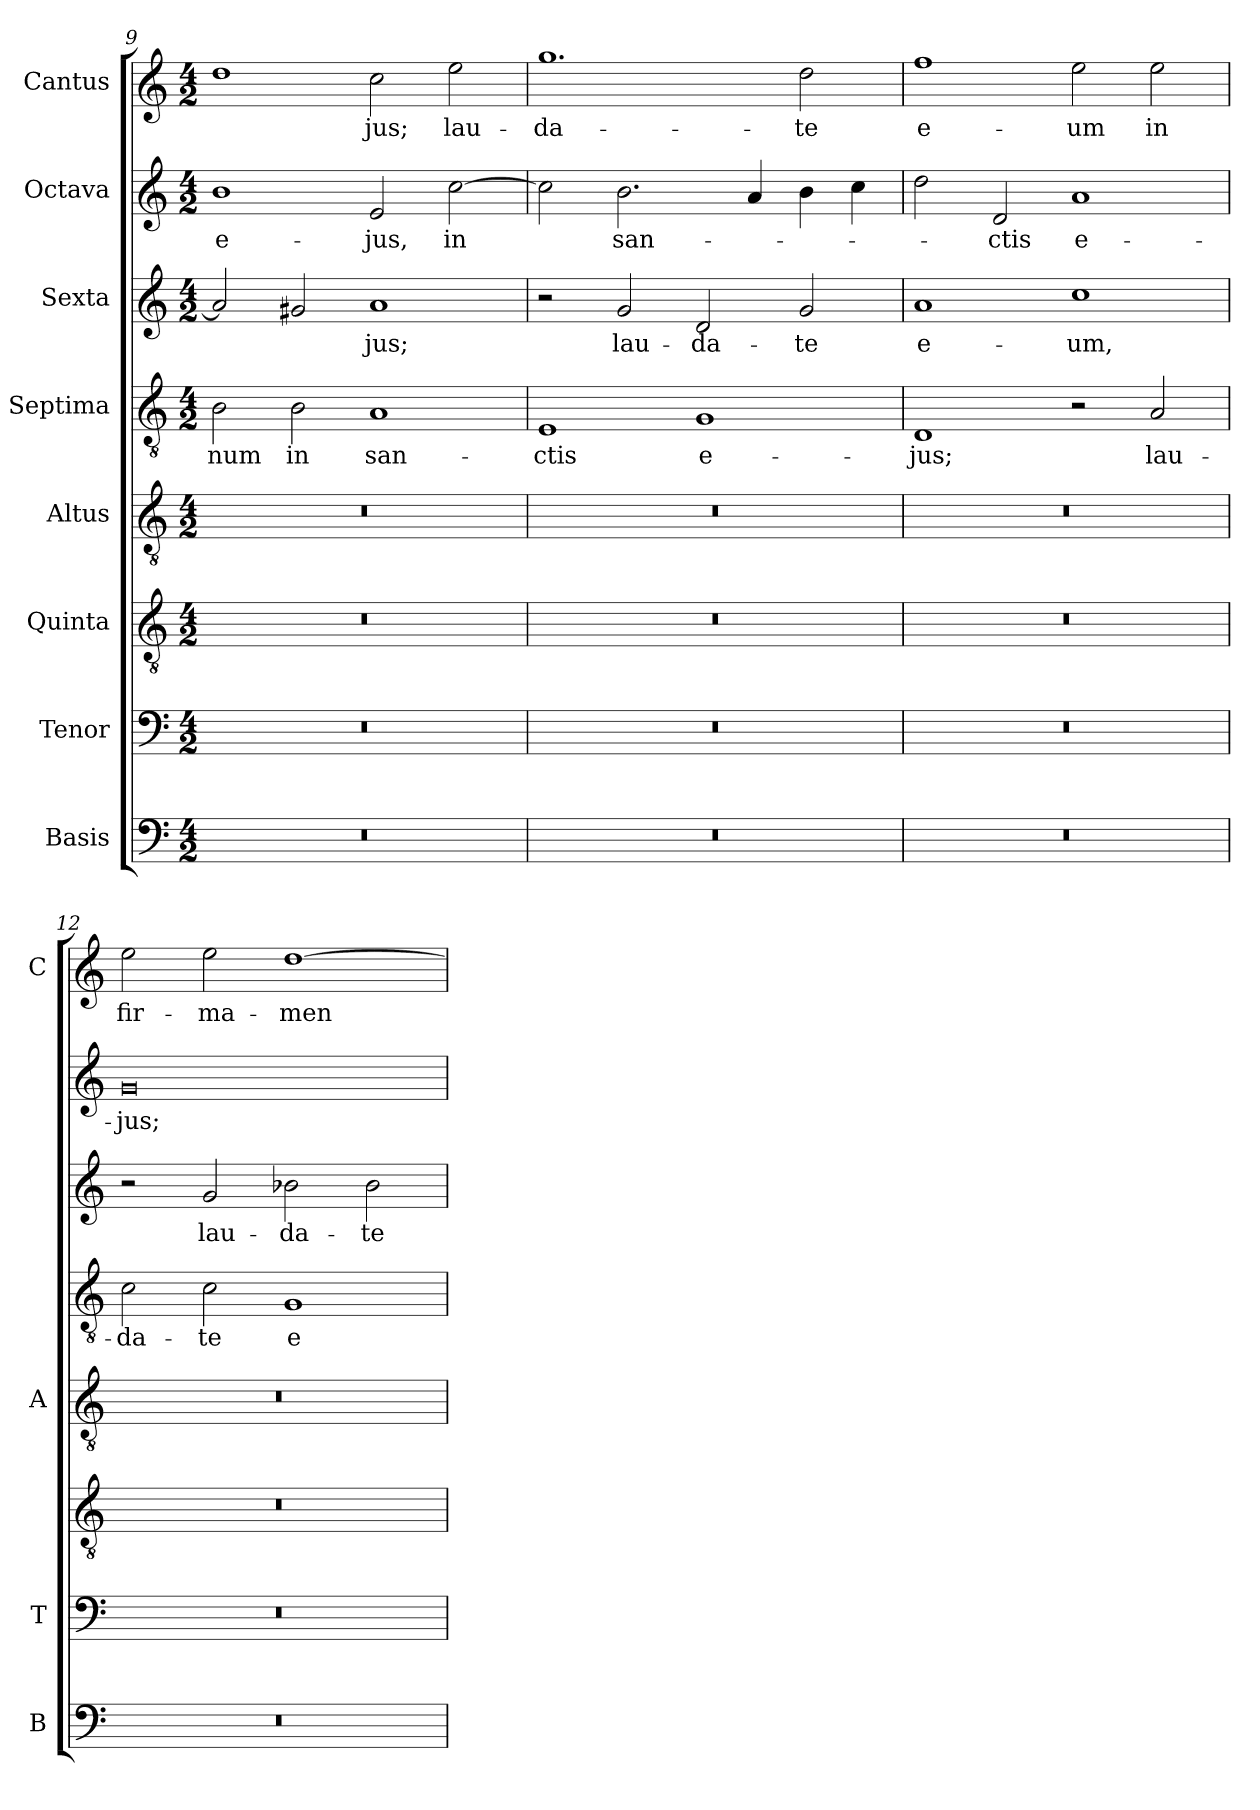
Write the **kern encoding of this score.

**kern	**kern	**kern	**kern	**kern	**text	**kern	**text	**kern	**text	**kern	**text
*part8	*part7	*part6	*part5	*part4	*part4	*part3	*part3	*part2	*part2	*part1	*part1
*staff8	*staff7	*staff6	*staff5	*staff4	*staff4	*staff3	*staff3	*staff2	*staff2	*staff1	*staff1
*I"Basis	*I"Tenor	*I"Quinta	*I"Altus	*I"Septima	*	*I"Sexta	*	*I"Octava	*	*I"Cantus	*
*I'B	*I'T	*	*I'A	*	*	*	*	*	*	*I'C	*
*clefF4	*clefF4	*clefGv2	*clefGv2	*clefGv2	*	*clefG2	*	*clefG2	*	*clefG2	*
*k[]	*k[]	*k[]	*k[]	*k[]	*	*k[]	*	*k[]	*	*k[]	*
*C:	*C:	*C:	*C:	*C:	*	*C:	*	*C:	*	*C:	*
*M4/2	*M4/2	*M4/2	*M4/2	*M4/2	*	*M4/2	*	*M4/2	*	*M4/2	*
=9	=9	=9	=9	=9	=9	=9	=9	=9	=9	=9	=9
!	!	!	!	!	!LO:LY:b	!	!	!	!LO:LY:b	!	!
0r	0r	0r	0r	2B\	-num	2a/]	.	1b	e-	1dd	.
!	!	!	!	!	!LO:LY:b	!	!	!	!	!	!
.	.	.	.	2B\	in	2g#X/	.	.	.	.	.
!	!	!	!	!	!LO:LY:b	!	!LO:LY:b	!	!LO:LY:b	!	!LO:LY:b
.	.	.	.	1A	san-	1a	-jus;	2e/	-jus,	2cc\	-jus;
!	!	!	!	!	!	!	!	!	!LO:LY:b	!	!LO:LY:b
.	.	.	.	.	.	.	.	[2cc\	in	2ee\	lau-
=10	=10	=10	=10	=10	=10	=10	=10	=10	=10	=10	=10
!	!	!	!	!	!LO:LY:b	!	!	!	!	!	!LO:LY:b
0r	0r	0r	0r	1E	-ctis	2r	.	2cc\]	.	1.gg	-da-
!	!	!	!	!	!	!	!LO:LY:b	!	!LO:LY:b	!	!
.	.	.	.	.	.	2g/	lau-	2.b\	san-	.	.
!	!	!	!	!	!LO:LY:b	!	!LO:LY:b	!	!	!	!
.	.	.	.	1G	e-	2d/	-da-	.	.	.	.
.	.	.	.	.	.	.	.	4a/	.	.	.
!	!	!	!	!	!	!	!LO:LY:b	!	!	!	!LO:LY:b
.	.	.	.	.	.	2g/	-te	4b\	.	2dd\	-te
.	.	.	.	.	.	.	.	4cc\	.	.	.
!!LO:LB:g=z
=11	=11	=11	=11	=11	=11	=11	=11	=11	=11	=11	=11
!	!	!	!	!	!LO:LY:b	!	!LO:LY:b	!	!	!	!LO:LY:b
0r	0r	0r	0r	1D	-jus;	1a	e-	2dd\	.	1ff	e-
!	!	!	!	!	!	!	!	!	!LO:LY:b	!	!
.	.	.	.	.	.	.	.	2d/	-ctis	.	.
!	!	!	!	!	!	!	!LO:LY:b	!	!LO:LY:b	!	!LO:LY:b
.	.	.	.	2r	.	1cc	-um,	1a	e-	2ee\	-um
!	!	!	!	!	!LO:LY:b	!	!	!	!	!	!LO:LY:b
.	.	.	.	2A/	lau-	.	.	.	.	2ee\	in
=12	=12	=12	=12	=12	=12	=12	=12	=12	=12	=12	=12
!	!	!	!	!	!LO:LY:b	!	!	!	!LO:LY:b	!	!LO:LY:b
0r	0r	0r	0r	2c\	-da-	2r	.	0g	-jus;	2ee\	fir-
!	!	!	!	!	!LO:LY:b	!	!LO:LY:b	!	!	!	!LO:LY:b
.	.	.	.	2c\	-te	2g/	lau-	.	.	2ee\	-ma-
!	!	!	!	!	!LO:LY:b	!	!LO:LY:b	!	!	!	!LO:LY:b
.	.	.	.	1G	e-	2b-X\	-da-	.	.	[1dd	-men-
!	!	!	!	!	!	!	!LO:LY:b	!	!	!	!
.	.	.	.	.	.	2b-\	-te	.	.	.	.
=	=	=	=	=	=	=	=	=	=	=	=
*-	*-	*-	*-	*-	*-	*-	*-	*-	*-	*-	*-
